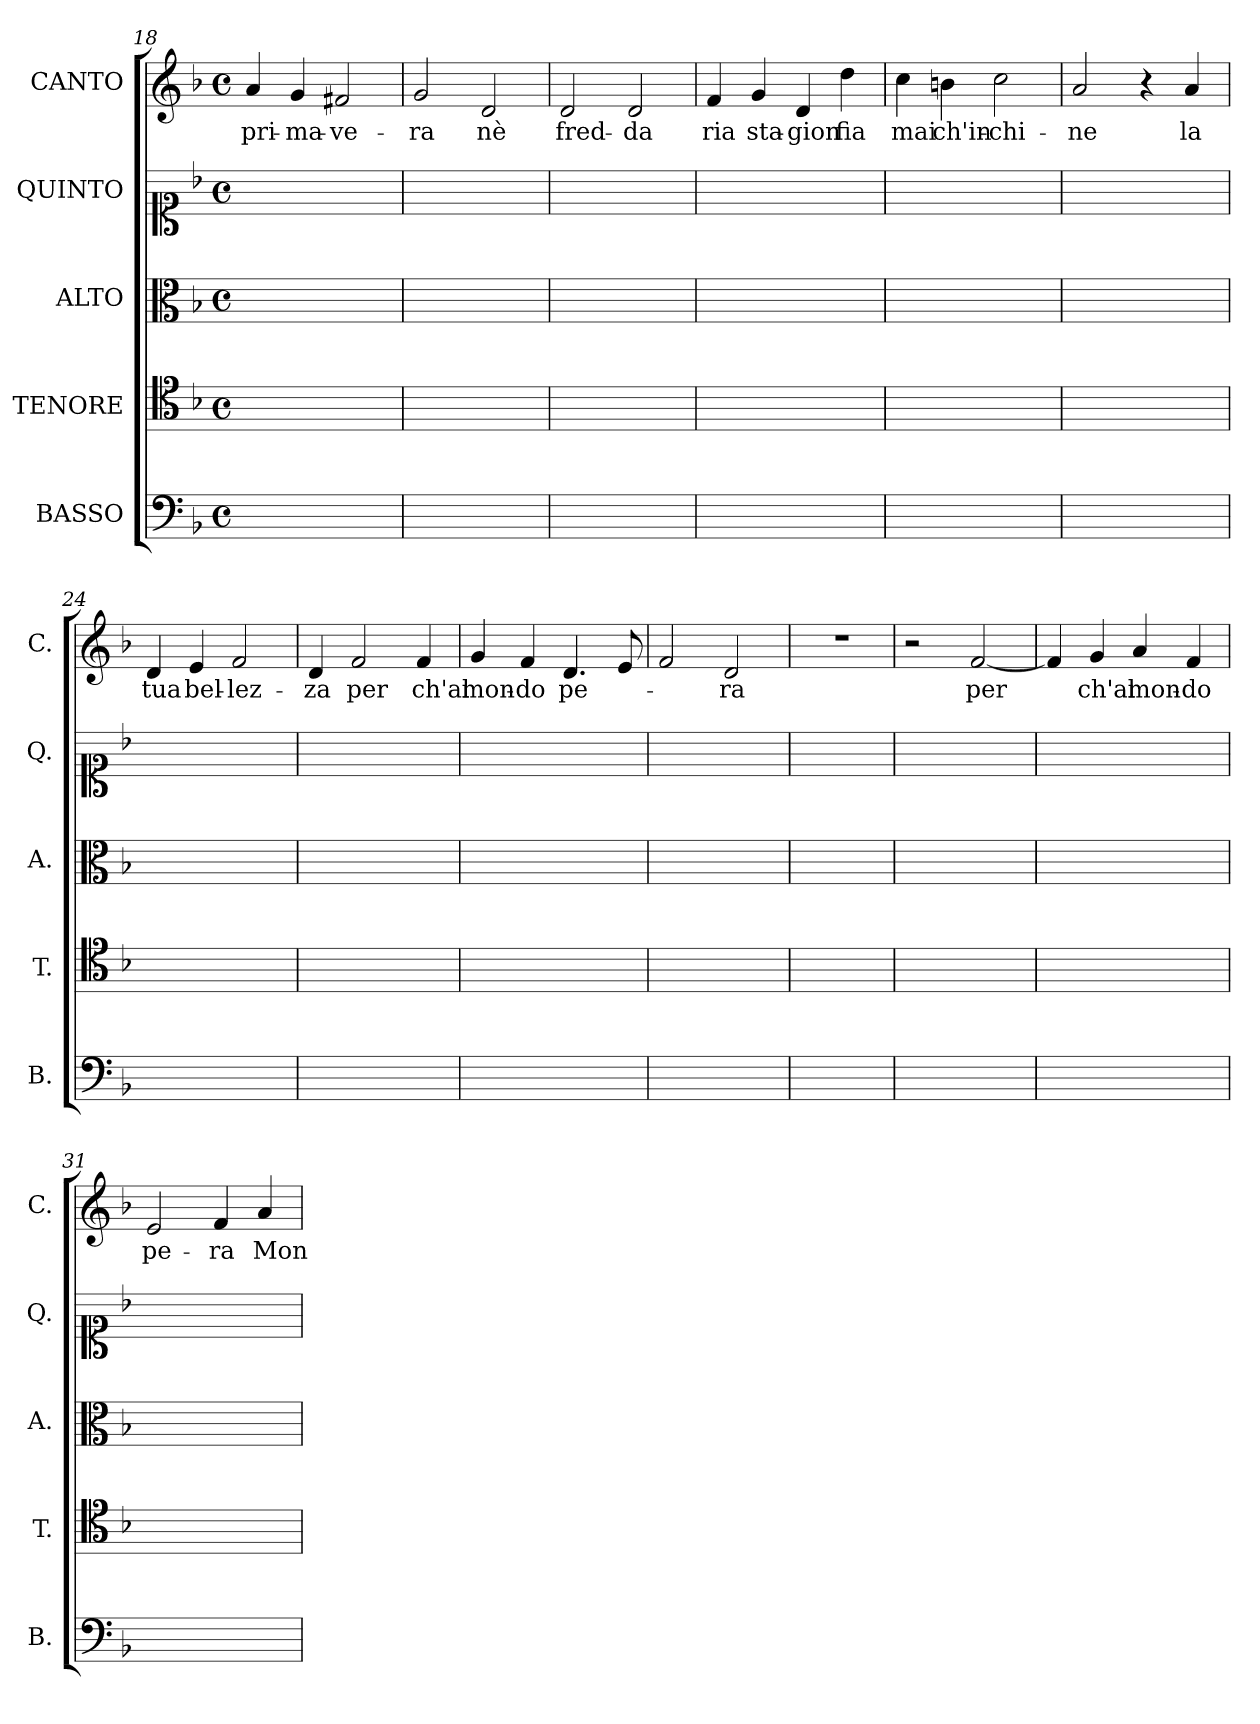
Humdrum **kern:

**kern	**kern	**kern	**kern	**kern	**text
*part5	*part4	*part3	*part2	*part1	*part1
*staff5	*staff4	*staff3	*staff2	*staff1	*staff1
*I"BASSO	*I"TENORE	*I"ALTO	*I"QUINTO	*I"CANTO	*
*I'B.	*I'T.	*I'A.	*I'Q.	*I'C.	*
*clefF4	*clefC4	*clefC3	*clefC1	*clefG2	*
*k[b-]	*k[b-]	*k[b-]	*k[b-]	*k[b-]	*
*F:	*F:	*F:	*F:	*F:	*
*M4/4	*M4/4	*M4/4	*M4/4	*M4/4	*
*met(c)	*met(c)	*met(c)	*met(c)	*met(c)	*
=18	=18	=18	=18	=18	=18
1ryy	1ryy	1ryy	1ryy	4a	pri-
.	.	.	.	4g	-ma-
.	.	.	.	2f#	-ve-
=19	=19	=19	=19	=19	=19
1ryy	1ryy	1ryy	1ryy	2g	-ra
.	.	.	.	2d	nè
=20	=20	=20	=20	=20	=20
1ryy	1ryy	1ryy	1ryy	2d	fred-
.	.	.	.	2d	-da
!!LO:LB:g=z
=21	=21	=21	=21	=21	=21
1ryy	1ryy	1ryy	1ryy	4f	ria
.	.	.	.	4g	sta-
.	.	.	.	4d	-gion
.	.	.	.	4dd	fia
=22	=22	=22	=22	=22	=22
1ryy	1ryy	1ryy	1ryy	4cc	mai
.	.	.	.	4b	ch'in-
.	.	.	.	2cc	-chi-
=23	=23	=23	=23	=23	=23
1ryy	1ryy	1ryy	1ryy	2a	-ne
.	.	.	.	4r	.
.	.	.	.	4a	la
=24	=24	=24	=24	=24	=24
1ryy	1ryy	1ryy	1ryy	4d	tua
.	.	.	.	4e	bel-
.	.	.	.	2f	-lez-
=25	=25	=25	=25	=25	=25
1ryy	1ryy	1ryy	1ryy	4d	-za
.	.	.	.	2f	per
.	.	.	.	4f	ch'al
=26	=26	=26	=26	=26	=26
1ryy	1ryy	1ryy	1ryy	4g	mon-
.	.	.	.	4f	-do
.	.	.	.	4.d	pe-
.	.	.	.	8e	.
=27	=27	=27	=27	=27	=27
1ryy	1ryy	1ryy	1ryy	2f	.
.	.	.	.	2d	-ra
!!LO:PB:g=z
=28	=28	=28	=28	=28	=28
1ryy	1ryy	1ryy	1ryy	1r	.
=29	=29	=29	=29	=29	=29
1ryy	1ryy	1ryy	1ryy	2r	.
.	.	.	.	[2f	per
=30	=30	=30	=30	=30	=30
1ryy	1ryy	1ryy	1ryy	4f]	.
.	.	.	.	4g	ch'al
.	.	.	.	4a	mon-
.	.	.	.	4f	-do
=31	=31	=31	=31	=31	=31
1ryy	1ryy	1ryy	1ryy	2e	pe-
.	.	.	.	4f	-ra
.	.	.	.	4a	Mon-
=	=	=	=	=	=
*-	*-	*-	*-	*-	*-
